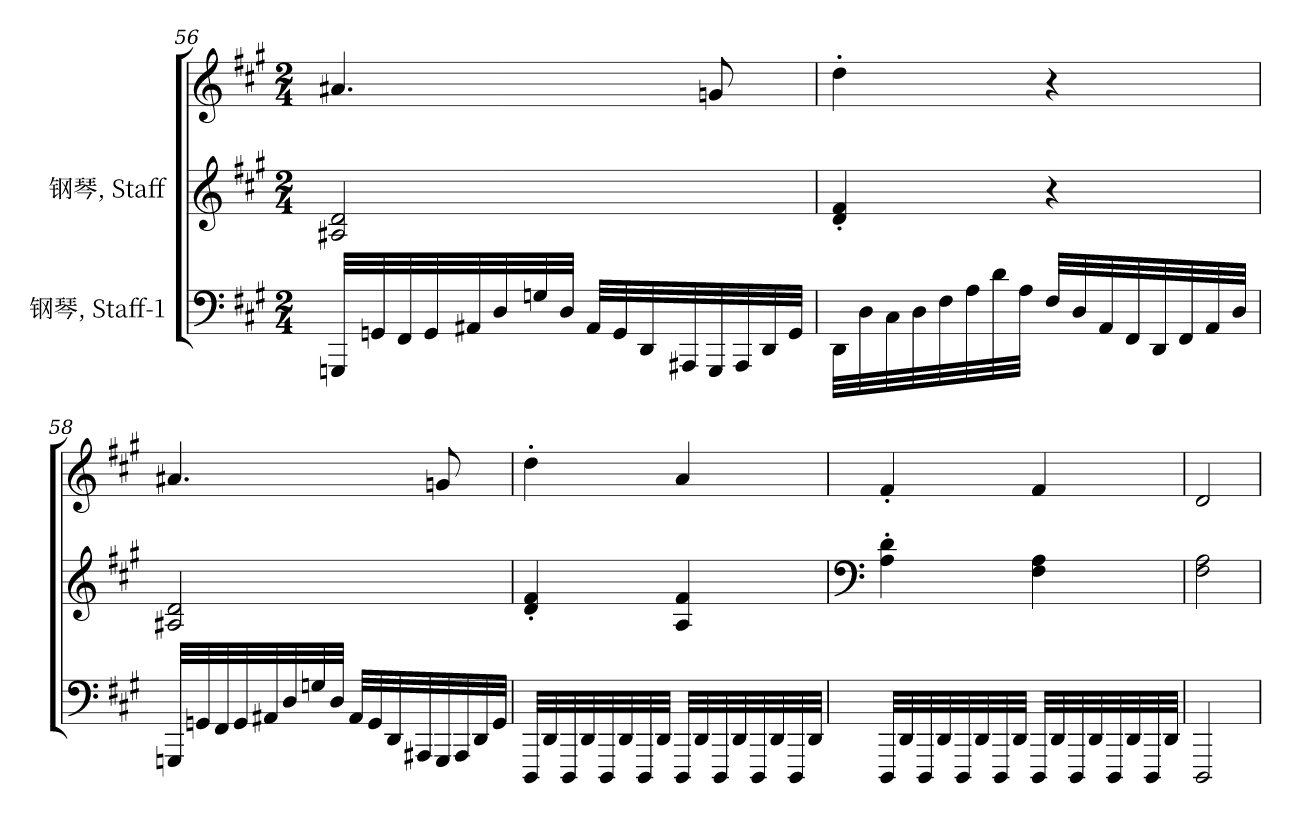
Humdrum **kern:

**kern	**kern	**kern
*part2	*part1	*part1
*staff3	*staff2	*staff1
*I"钢琴, Staff-1	*I"钢琴, Staff	*
!!LO:LB:g=z
*clefF4	*clefG2	*clefG2
*k[f#c#g#]	*k[f#c#g#]	*k[f#c#g#]
*M2/4	*M2/4	*M2/4
=56	=56	=56
32GGGn/LLL	2A#X/ 2d/	4.a#X/
32GGn/	.	.
32FF#/	.	.
32GG/	.	.
32AA#X/	.	.
32D/	.	.
32Gn/	.	.
32D/JJJ	.	.
32AA#/LLL	.	.
32GG/	.	.
32DD/	.	.
32AAA#X/	.	.
32GGG/	.	8gn/
32AAA#/	.	.
32DD/	.	.
32GG/JJJ	.	.
=57	=57	=57
32DD\LLL	4d/' 4f#/'	4dd'\
32D\	.	.
32C#\	.	.
32D\	.	.
32F#\	.	.
32A\	.	.
32d\	.	.
32A\JJJ	.	.
32F#/LLL	4r	4r
32D/	.	.
32AA/	.	.
32FF#/	.	.
32DD/	.	.
32FF#/	.	.
32AA/	.	.
32D/JJJ	.	.
!!LO:LB:g=z
=58	=58	=58
32GGGn/LLL	2A#X/ 2d/	4.a#X/
32GGn/	.	.
32FF#/	.	.
32GG/	.	.
32AA#X/	.	.
32D/	.	.
32Gn/	.	.
32D/JJJ	.	.
32AA#/LLL	.	.
32GG/	.	.
32DD/	.	.
32AAA#X/	.	.
32GGG/	.	8gn/
32AAA#/	.	.
32DD/	.	.
32GG/JJJ	.	.
!!LO:PB:g=z
=59	=59	=59
32DDD/LLL	4d/' 4f#/'	4dd'\
32DD/	.	.
32DDD/	.	.
32DD/	.	.
32DDD/	.	.
32DD/	.	.
32DDD/	.	.
32DD/JJJ	.	.
32DDD/LLL	4A/ 4f#/	4a/
32DD/	.	.
32DDD/	.	.
32DD/	.	.
32DDD/	.	.
32DD/	.	.
32DDD/	.	.
32DD/JJJ	.	.
!!LO:LB:g=z
=60	=60	=60
*	*clefF4	*
32DDD/LLL	4A\' 4d\'	4f#'/
32DD/	.	.
32DDD/	.	.
32DD/	.	.
32DDD/	.	.
32DD/	.	.
32DDD/	.	.
32DD/JJJ	.	.
32DDD/LLL	4F#\ 4A\	4f#/
32DD/	.	.
32DDD/	.	.
32DD/	.	.
32DDD/	.	.
32DD/	.	.
32DDD/	.	.
32DD/JJJ	.	.
=61	=61	=61
2DDD/	2F#\ 2A\	2d/
=	=	=
*-	*-	*-
